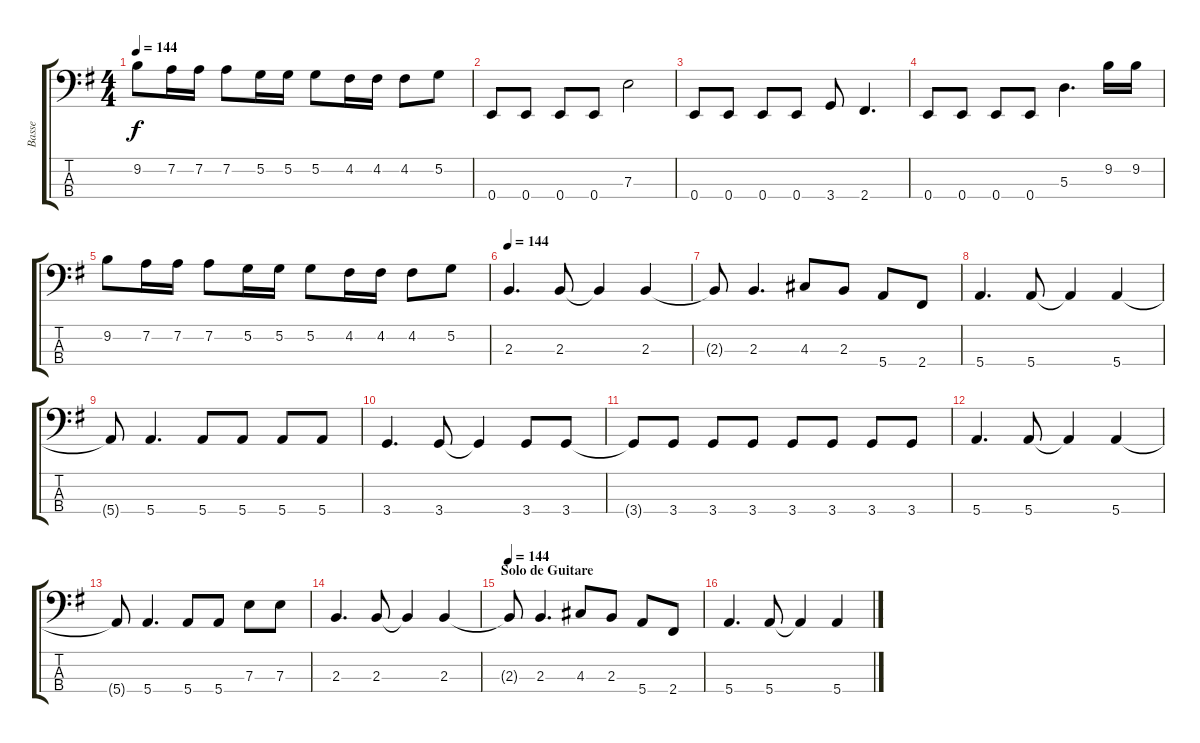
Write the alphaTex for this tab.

\track ("Basse" "Basse") {instrument electricbassfinger}
\staff {score tabs}
\tuning (G2 D2 A1 E1) {hide}
\ts (4 4)
\tempo 144
\clef f4
\ks g
9.2.8{dy f} 7.2.16 7.2.16 7.2.8 5.2.16 5.2.16 5.2.8 4.2.16 4.2.16 4.2.8 5.2.8 |
0.4.8 0.4.8 0.4.8 0.4.8 7.3.2 |
0.4.8 0.4.8 0.4.8 0.4.8 3.4.8 2.4.4{d} |
0.4.8 0.4.8 0.4.8 0.4.8 5.3.4{d} 9.2.16 9.2.16 |
9.2.8 7.2.16 7.2.16 7.2.8 5.2.16 5.2.16 5.2.8 4.2.16 4.2.16 4.2.8 5.2.8 |
\tempo 144
2.3.4{d} 2.3.8 2.3{t}.4 2.3.4 |
2.3{t}.8 2.3.4{d} 4.3.8 2.3.8 5.4.8 2.4.8 |
5.4.4{d} 5.4.8 5.4{t}.4 5.4.4 |
5.4{t}.8 5.4.4{d} 5.4.8 5.4.8 5.4.8 5.4.8 |
3.4.4{d} 3.4.8 3.4{t}.4 3.4.8 3.4.8 |
3.4{t}.8 3.4.8 3.4.8 3.4.8 3.4.8 3.4.8 3.4.8 3.4.8 |
5.4.4{d} 5.4.8 5.4{t}.4 5.4.4 |
5.4{t}.8 5.4.4{d} 5.4.8 5.4.8 7.3.8 7.3.8 |
2.3.4{d} 2.3.8 2.3{t}.4 2.3.4 |
\section ("" "Solo de Guitare")
\tempo 144
2.3{t}.8 2.3.4{d} 4.3.8 2.3.8 5.4.8 2.4.8 |
5.4.4{d} 5.4.8 5.4{t}.4 5.4.4
